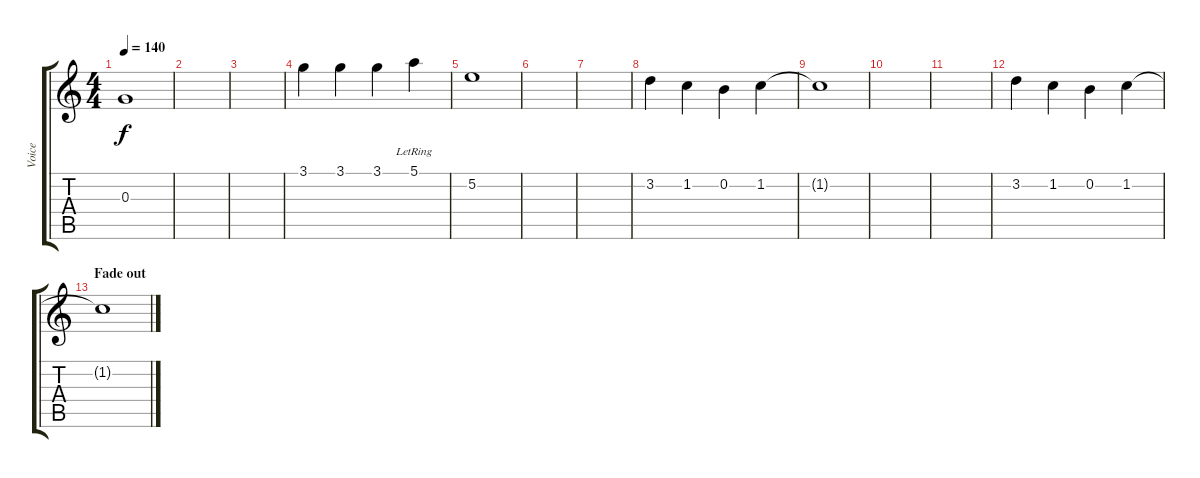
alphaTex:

\track ("Voice" "Voice") {instrument acousticguitarsteel}
\staff {score tabs}
\tuning (E4 B3 G3 D3 A2 E2) {hide}
\ts (4 4)
\tempo 140
\clef g2
\ks c
0.3{t}.1{dy f} |
|
|
3.1.4 3.1.4 3.1.4 5.1{lr}.4 |
5.2.1 |
|
|
3.2.4 1.2.4 0.2.4 1.2.4 |
1.2{t}.1 |
|
|
3.2.4 1.2.4 0.2.4 1.2.4 |
\section ("" "Fade out")
1.2{t}.1
